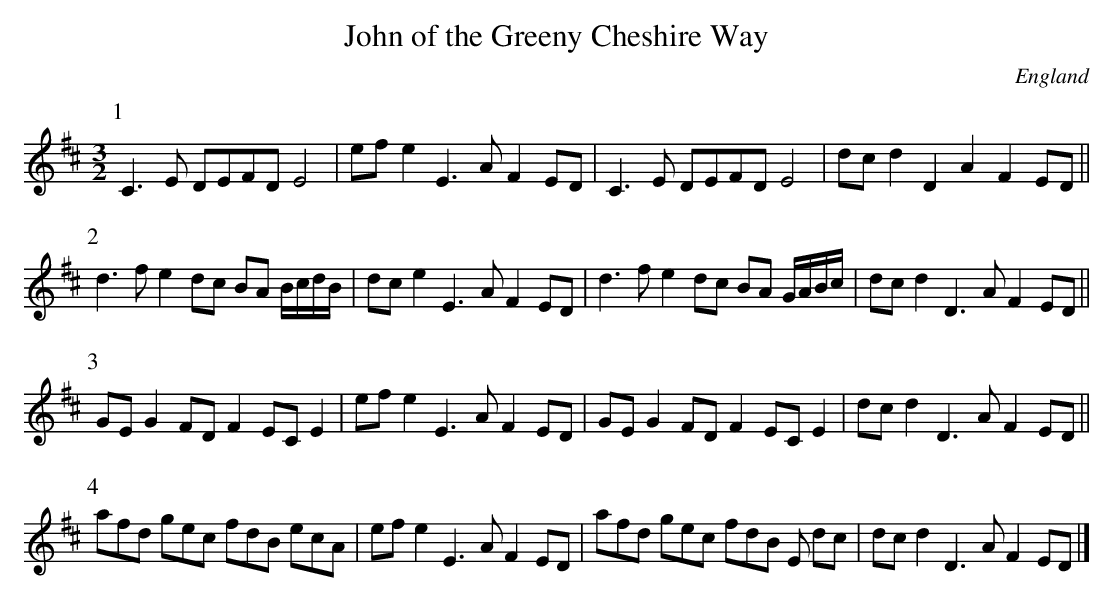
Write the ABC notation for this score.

X:1
T:John of the Greeny Cheshire Way
L:1/8
M:3/2
O:England
K:D major
P:1
C3 E   DEFD E4    |ef e2 E3 A F2 ED |C3 E DEFD E4      | dc d2 D2 A2F2 ED ||
P:2
d3 f e2 dc BA B/2c/2d/2B/2|dc e2 E3 A F2 ED|d3 f e2 dc BA G/2A/2B/2c/2|dc\
d2 D3 A F2 ED||
P:3
GE G2 FD F2 EC E2 |ef e2 E3 A F2 ED |GE G2 FD F2 EC E2 | dc d2 D3 A F2 ED ||
P:4
afd gec fdB ecA   |ef e2 E3 A F2 ED |afd gec fdB E dc  | dc d2 D3 A F2 ED |]
